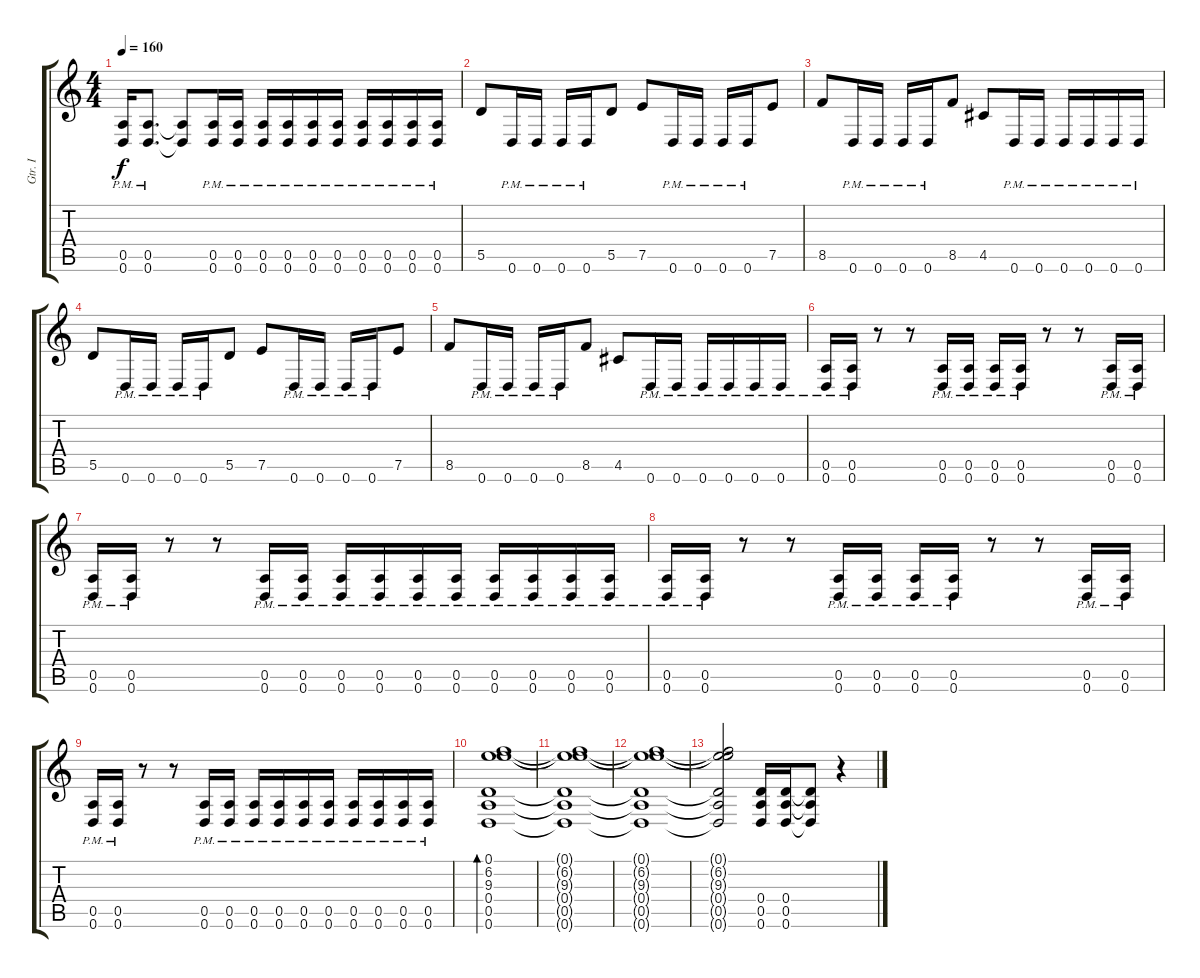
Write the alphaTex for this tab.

\track ("Gtr. I" "Gtr. I") {instrument distortionguitar}
\staff {score tabs}
\tuning (E4 B3 G3 D3 A2 D2) {hide}
\ts (4 4)
\tempo 160
\clef g2
\ks c
(0.5{pm} 0.6{pm}).16{dy f} (0.5{pm} 0.6{pm}).8{d} (0.5{t} 0.6{t}).8 (0.5{pm} 0.6{pm}).16 (0.5{pm} 0.6{pm}).16 (0.5{pm} 0.6{pm}).16 (0.5{pm} 0.6{pm}).16 (0.5{pm} 0.6{pm}).16 (0.5{pm} 0.6{pm}).16 (0.5{pm} 0.6{pm}).16 (0.5{pm} 0.6{pm}).16 (0.5{pm} 0.6{pm}).16 (0.5{pm} 0.6{pm}).16 |
5.5.8 0.6{pm}.16 0.6{pm}.16 0.6{pm}.16 0.6{pm}.16 5.5.8 7.5.8 0.6{pm}.16 0.6{pm}.16 0.6{pm}.16 0.6{pm}.16 7.5.8 |
8.5.8 0.6{pm}.16 0.6{pm}.16 0.6{pm}.16 0.6{pm}.16 8.5.8 4.5.8 0.6{pm}.16 0.6{pm}.16 0.6{pm}.16 0.6{pm}.16 0.6{pm}.16 0.6{pm}.16 |
5.5.8 0.6{pm}.16 0.6{pm}.16 0.6{pm}.16 0.6{pm}.16 5.5.8 7.5.8 0.6{pm}.16 0.6{pm}.16 0.6{pm}.16 0.6{pm}.16 7.5.8 |
8.5.8 0.6{pm}.16 0.6{pm}.16 0.6{pm}.16 0.6{pm}.16 8.5.8 4.5.8 0.6{pm}.16 0.6{pm}.16 0.6{pm}.16 0.6{pm}.16 0.6{pm}.16 0.6{pm}.16 |
(0.5{pm} 0.6{pm}).16 (0.5{pm} 0.6{pm}).16 r.8 r.8 (0.5{pm} 0.6{pm}).16 (0.5{pm} 0.6{pm}).16 (0.5{pm} 0.6{pm}).16 (0.5{pm} 0.6{pm}).16 r.8 r.8 (0.5{pm} 0.6{pm}).16 (0.5{pm} 0.6{pm}).16 |
(0.5{pm} 0.6{pm}).16 (0.5{pm} 0.6{pm}).16 r.8 r.8 (0.5{pm} 0.6{pm}).16 (0.5{pm} 0.6{pm}).16 (0.5{pm} 0.6{pm}).16 (0.5{pm} 0.6{pm}).16 (0.5{pm} 0.6{pm}).16 (0.5{pm} 0.6{pm}).16 (0.5{pm} 0.6{pm}).16 (0.5{pm} 0.6{pm}).16 (0.5{pm} 0.6{pm}).16 (0.5{pm} 0.6{pm}).16 |
(0.5{pm} 0.6{pm}).16 (0.5{pm} 0.6{pm}).16 r.8 r.8 (0.5{pm} 0.6{pm}).16 (0.5{pm} 0.6{pm}).16 (0.5{pm} 0.6{pm}).16 (0.5{pm} 0.6{pm}).16 r.8 r.8 (0.5{pm} 0.6{pm}).16 (0.5{pm} 0.6{pm}).16 |
(0.5{pm} 0.6{pm}).16 (0.5{pm} 0.6{pm}).16 r.8 r.8 (0.5{pm} 0.6{pm}).16 (0.5{pm} 0.6{pm}).16 (0.5{pm} 0.6{pm}).16 (0.5{pm} 0.6{pm}).16 (0.5{pm} 0.6{pm}).16 (0.5{pm} 0.6{pm}).16 (0.5{pm} 0.6{pm}).16 (0.5{pm} 0.6{pm}).16 (0.5{pm} 0.6{pm}).16 (0.5{pm} 0.6{pm}).16 |
(0.1 6.2 9.3 0.4 0.5 0.6).1{bd 120} |
(0.1{t} 6.2{t} 9.3{t} 0.4{t} 0.5{t} 0.6{t}).1 |
(0.1{t} 6.2{t} 9.3{t} 0.4{t} 0.5{t} 0.6{t}).1 |
(0.1{t} 6.2{t} 9.3{t} 0.4{t} 0.5{t} 0.6{t}).2 (0.4 0.5 0.6).16 (0.4 0.5 0.6).16 (0.4{t} 0.5{t} 0.6{t}).8 r.4
